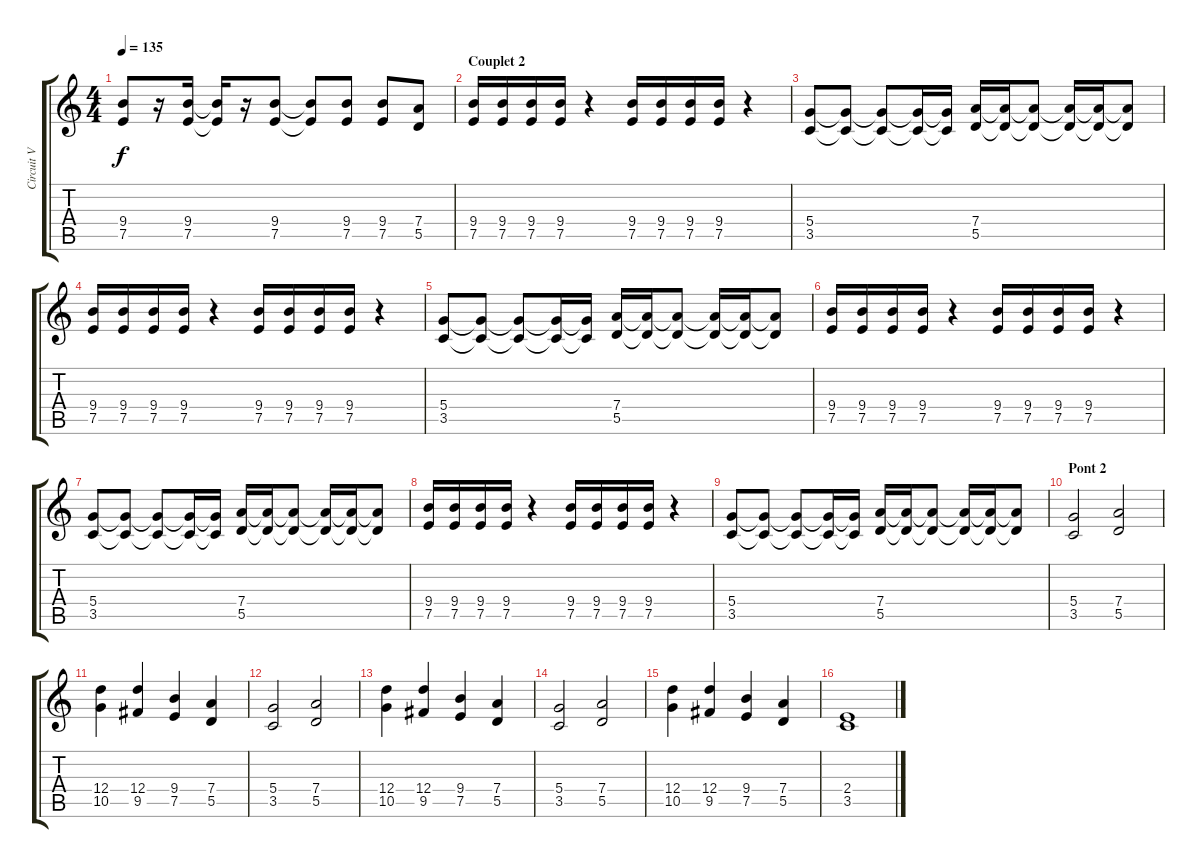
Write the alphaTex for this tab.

\track ("Circuit V Panther" "Circuit V ") {instrument overdrivenguitar}
\staff {score tabs}
\tuning (E4 B3 G3 D3 A2 E2) {hide}
\ts (4 4)
\tempo 135
\clef g2
\ks c
(9.4 7.5).8{dy f} r.16 (9.4 7.5).16 (9.4{t} 7.5{t}).16 r.16 (9.4 7.5).8 (9.4{t} 7.5{t}).8 (9.4 7.5).8 (9.4 7.5).8 (7.4 5.5).8 |
\section ("" "Couplet 2")
(9.4 7.5).16 (9.4 7.5).16 (9.4 7.5).16 (9.4 7.5).16 r.4 (9.4 7.5).16 (9.4 7.5).16 (9.4 7.5).16 (9.4 7.5).16 r.4 |
(5.4 3.5).8 (5.4{t} 3.5{t}).8 (5.4{t} 3.5{t}).8 (5.4{t} 3.5{t}).16 (5.4{t} 3.5{t}).16 (7.4 5.5).16 (7.4{t} 5.5{t}).16 (7.4{t} 5.5{t}).8 (7.4{t} 5.5{t}).16 (7.4{t} 5.5{t}).16 (7.4{t} 5.5{t}).8 |
(9.4 7.5).16 (9.4 7.5).16 (9.4 7.5).16 (9.4 7.5).16 r.4 (9.4 7.5).16 (9.4 7.5).16 (9.4 7.5).16 (9.4 7.5).16 r.4 |
(5.4 3.5).8 (5.4{t} 3.5{t}).8 (5.4{t} 3.5{t}).8 (5.4{t} 3.5{t}).16 (5.4{t} 3.5{t}).16 (7.4 5.5).16 (7.4{t} 5.5{t}).16 (7.4{t} 5.5{t}).8 (7.4{t} 5.5{t}).16 (7.4{t} 5.5{t}).16 (7.4{t} 5.5{t}).8 |
(9.4 7.5).16 (9.4 7.5).16 (9.4 7.5).16 (9.4 7.5).16 r.4 (9.4 7.5).16 (9.4 7.5).16 (9.4 7.5).16 (9.4 7.5).16 r.4 |
(5.4 3.5).8 (5.4{t} 3.5{t}).8 (5.4{t} 3.5{t}).8 (5.4{t} 3.5{t}).16 (5.4{t} 3.5{t}).16 (7.4 5.5).16 (7.4{t} 5.5{t}).16 (7.4{t} 5.5{t}).8 (7.4{t} 5.5{t}).16 (7.4{t} 5.5{t}).16 (7.4{t} 5.5{t}).8 |
(9.4 7.5).16 (9.4 7.5).16 (9.4 7.5).16 (9.4 7.5).16 r.4 (9.4 7.5).16 (9.4 7.5).16 (9.4 7.5).16 (9.4 7.5).16 r.4 |
(5.4 3.5).8 (5.4{t} 3.5{t}).8 (5.4{t} 3.5{t}).8 (5.4{t} 3.5{t}).16 (5.4{t} 3.5{t}).16 (7.4 5.5).16 (7.4{t} 5.5{t}).16 (7.4{t} 5.5{t}).8 (7.4{t} 5.5{t}).16 (7.4{t} 5.5{t}).16 (7.4{t} 5.5{t}).8 |
\section ("" "Pont 2")
(5.4 3.5).2 (7.4 5.5).2 |
(12.4 10.5).4 (12.4 9.5).4 (9.4 7.5).4 (7.4 5.5).4 |
(5.4 3.5).2 (7.4 5.5).2 |
(12.4 10.5).4 (12.4 9.5).4 (9.4 7.5).4 (7.4 5.5).4 |
(5.4 3.5).2 (7.4 5.5).2 |
(12.4 10.5).4 (12.4 9.5).4 (9.4 7.5).4 (7.4 5.5).4 |
(2.4 3.5).1
